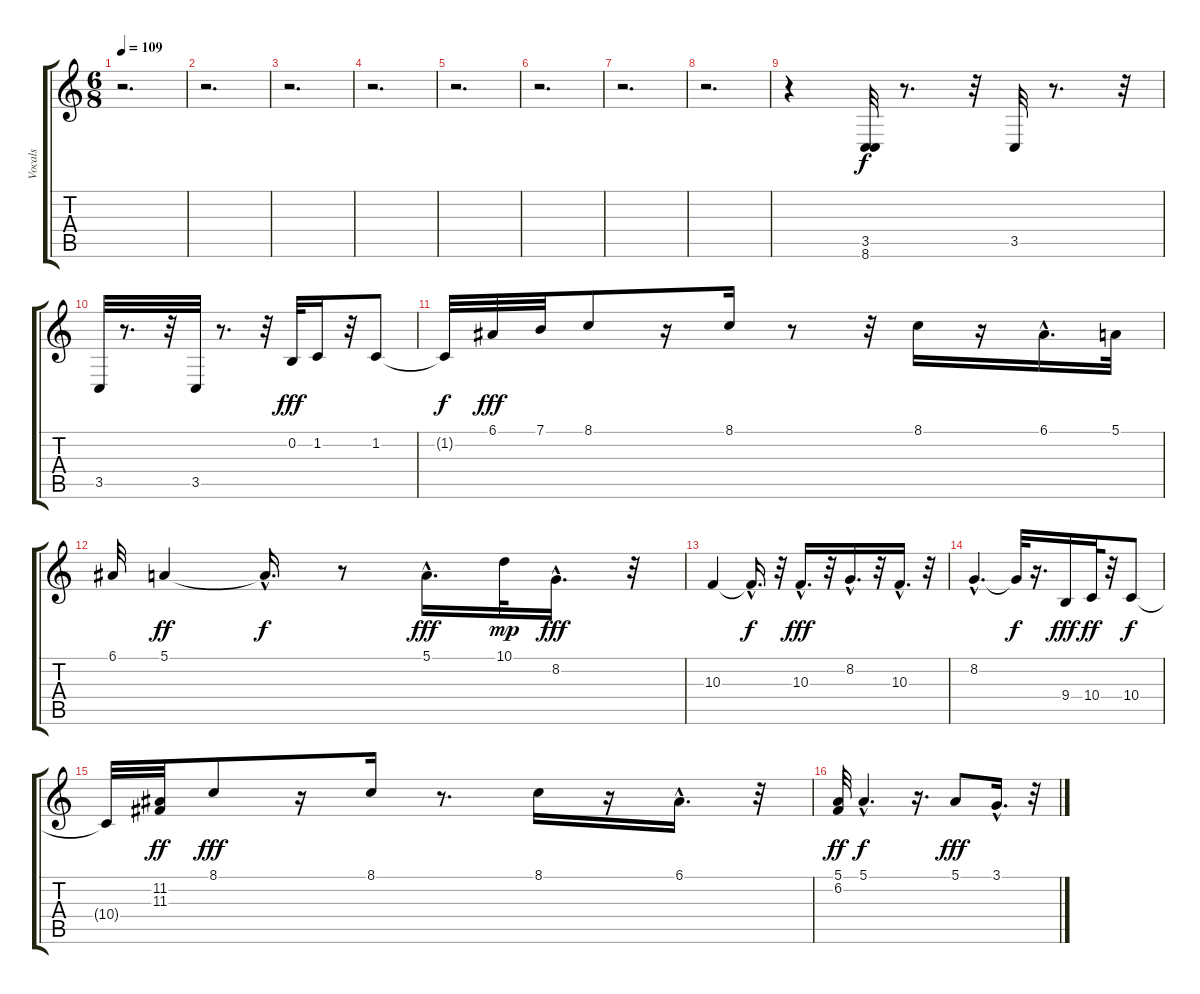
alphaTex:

\track ("Vocals" "Vocals") {instrument tangoaccordion}
\staff {score tabs}
\tuning (E4 B3 G3 D3 A2 E2) {hide}
\ts (6 8)
\tempo 109
\clef g2
\ks c
r.2{d dy f instrument tangoaccordion} |
r.2{d} |
r.2{d} |
r.2{d} |
r.2{d} |
r.2{d} |
r.2{d} |
r.2{d} |
r.4 (3.5 8.6).32 r.8{d} r.32 3.5.32 r.8{d} r.32 |
3.5.32 r.8{d} r.32 3.5.32 r.8{d} r.32 0.2.32{dy fff} 1.2.16 r.32 1.2.8 |
1.2{t}.32{dy f} 6.1.32{dy fff} 7.1.32 8.1.8 r.16 8.1.16 r.8 r.32 8.1.16 r.16 6.1{hac}.16{d} 5.1.32 |
6.1.32 5.1.4{dy ff} 5.1{hac t}.16{d dy f} r.8 5.1{hac}.16{d dy fff} 10.1.32{dy mp} 8.2{hac}.16{d dy fff} r.32 |
10.3.4 10.3{hac t}.16{d dy f} r.32 10.3{hac}.16{d dy fff} r.32 8.2{hac}.16{d} r.32 10.3{hac}.16{d} r.32 |
8.2{hac}.4{d} 8.2{t}.32{dy f} r.16{d} 9.4.16{dy fff} 10.4.32{dy ff} r.32 10.4.8{dy f} |
10.4{t}.32 (11.2 11.3).32{dy ff} 8.1.8{dy fff} r.16 8.1.16 r.8{d} 8.1.16 r.16 6.1{hac}.16{d} r.32 |
(5.1 6.2).32{dy ff} 5.1{hac}.4{d dy f} r.16{d} 5.1.8{dy fff} 3.1{hac}.16{d} r.32
